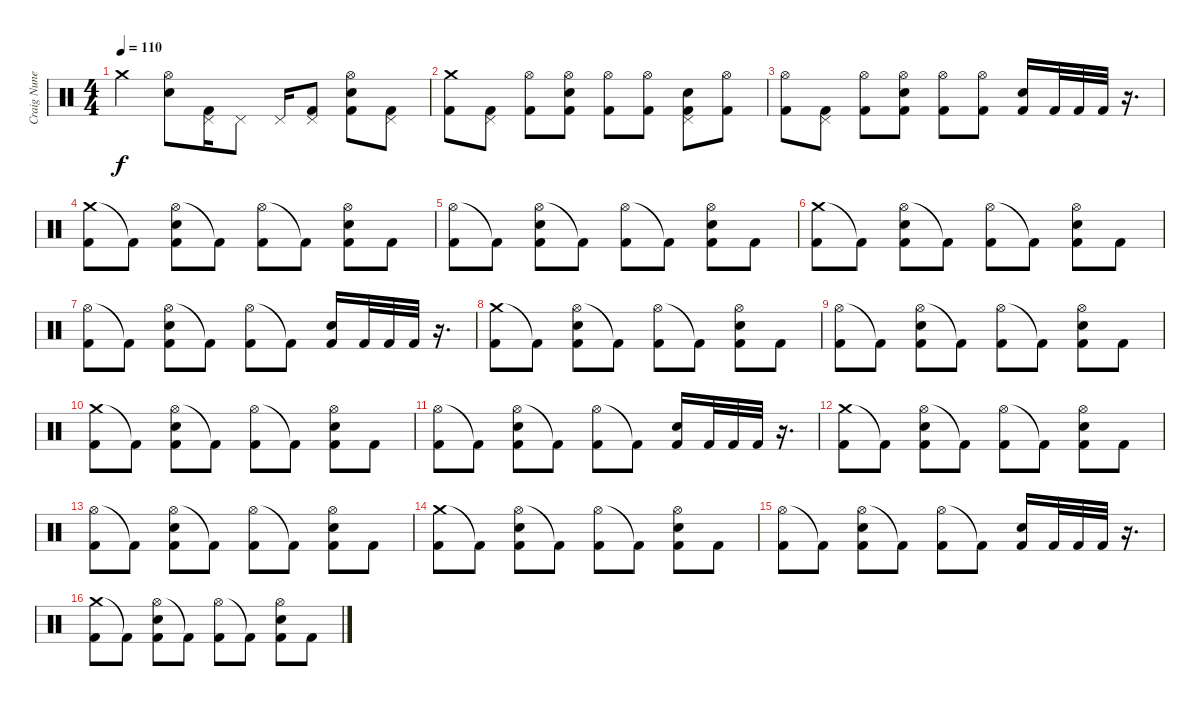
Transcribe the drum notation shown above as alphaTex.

\track ("Craig Nunenmacher" "Craig Nune") {instrument percussion}
\staff {score}
\articulation defaults
\ts (4 4)
\tempo 110
\clef neutral
\ks c "Crash medium (hit)".4{dy f}
("Hi-Hat (open)" "Snare (hit) 2").8 ("Pedal Hi-Hat (hit)" "Kick (hit) 2").16 "Pedal Hi-Hat (hit)".8 "Pedal Hi-Hat (hit)".16 ("Pedal Hi-Hat (hit)" "Kick (hit) 2").8 ("Hi-Hat (open)" "Snare (hit) 2" "Kick (hit) 2").8 ("Pedal Hi-Hat (hit)" "Kick (hit) 2").8 |
("Crash medium (hit)" "Kick (hit) 2").8 ("Pedal Hi-Hat (hit)" "Kick (hit) 2").8 ("Hi-Hat (open)" "Kick (hit) 2").8 ("Hi-Hat (open)" "Snare (hit) 2" "Kick (hit) 2").8 ("Hi-Hat (open)" "Kick (hit) 2").8 ("Hi-Hat (open)" "Kick (hit) 2").8 ("Pedal Hi-Hat (hit)" "Snare (hit) 2" "Kick (hit) 2").8 ("Hi-Hat (open)" "Kick (hit) 2").8 |
("Hi-Hat (open)" "Kick (hit) 2").8 ("Pedal Hi-Hat (hit)" "Kick (hit) 2").8 ("Hi-Hat (open)" "Kick (hit) 2").8 ("Hi-Hat (open)" "Snare (hit) 2" "Kick (hit) 2").8 ("Hi-Hat (open)" "Kick (hit) 2").8 ("Hi-Hat (open)" "Kick (hit) 2").8 ("Snare (hit) 2" "Kick (hit) 2").16 "Kick (hit) 2".32 "Kick (hit) 2".32 "Kick (hit) 2".32 r.16{d} |
("Crash medium (hit)" "Kick (hit) 2").8 "Kick (hit) 2"{t}.8 ("Hi-Hat (open)" "Snare (hit) 2" "Kick (hit) 2").8 "Kick (hit) 2"{t}.8 ("Hi-Hat (open)" "Kick (hit) 2").8 "Kick (hit) 2"{t}.8 ("Hi-Hat (open)" "Snare (hit) 2" "Kick (hit) 2").8 "Kick (hit) 2".8 |
("Hi-Hat (open)" "Kick (hit) 2").8 "Kick (hit) 2"{t}.8 ("Hi-Hat (open)" "Snare (hit) 2" "Kick (hit) 2").8 "Kick (hit) 2"{t}.8 ("Hi-Hat (open)" "Kick (hit) 2").8 "Kick (hit) 2"{t}.8 ("Hi-Hat (open)" "Snare (hit) 2" "Kick (hit) 2").8 "Kick (hit) 2".8 |
("Crash medium (hit)" "Kick (hit) 2").8 "Kick (hit) 2"{t}.8 ("Hi-Hat (open)" "Snare (hit) 2" "Kick (hit) 2").8 "Kick (hit) 2"{t}.8 ("Hi-Hat (open)" "Kick (hit) 2").8 "Kick (hit) 2"{t}.8 ("Hi-Hat (open)" "Snare (hit) 2" "Kick (hit) 2").8 "Kick (hit) 2".8 |
("Hi-Hat (open)" "Kick (hit) 2").8 "Kick (hit) 2"{t}.8 ("Hi-Hat (open)" "Snare (hit) 2" "Kick (hit) 2").8 "Kick (hit) 2"{t}.8 ("Hi-Hat (open)" "Kick (hit) 2").8 "Kick (hit) 2"{t}.8 ("Snare (hit) 2" "Kick (hit) 2").16 "Kick (hit) 2".32 "Kick (hit) 2".32 "Kick (hit) 2".32 r.16{d} |
("Crash medium (hit)" "Kick (hit) 2").8 "Kick (hit) 2"{t}.8 ("Hi-Hat (open)" "Snare (hit) 2" "Kick (hit) 2").8 "Kick (hit) 2"{t}.8 ("Hi-Hat (open)" "Kick (hit) 2").8 "Kick (hit) 2"{t}.8 ("Hi-Hat (open)" "Snare (hit) 2" "Kick (hit) 2").8 "Kick (hit) 2".8 |
("Hi-Hat (open)" "Kick (hit) 2").8 "Kick (hit) 2"{t}.8 ("Hi-Hat (open)" "Snare (hit) 2" "Kick (hit) 2").8 "Kick (hit) 2"{t}.8 ("Hi-Hat (open)" "Kick (hit) 2").8 "Kick (hit) 2"{t}.8 ("Hi-Hat (open)" "Snare (hit) 2" "Kick (hit) 2").8 "Kick (hit) 2".8 |
("Crash medium (hit)" "Kick (hit) 2").8 "Kick (hit) 2"{t}.8 ("Hi-Hat (open)" "Snare (hit) 2" "Kick (hit) 2").8 "Kick (hit) 2"{t}.8 ("Hi-Hat (open)" "Kick (hit) 2").8 "Kick (hit) 2"{t}.8 ("Hi-Hat (open)" "Snare (hit) 2" "Kick (hit) 2").8 "Kick (hit) 2".8 |
("Hi-Hat (open)" "Kick (hit) 2").8 "Kick (hit) 2"{t}.8 ("Hi-Hat (open)" "Snare (hit) 2" "Kick (hit) 2").8 "Kick (hit) 2"{t}.8 ("Hi-Hat (open)" "Kick (hit) 2").8 "Kick (hit) 2"{t}.8 ("Snare (hit) 2" "Kick (hit) 2").16 "Kick (hit) 2".32 "Kick (hit) 2".32 "Kick (hit) 2".32 r.16{d} |
("Crash medium (hit)" "Kick (hit) 2").8 "Kick (hit) 2"{t}.8 ("Hi-Hat (open)" "Snare (hit) 2" "Kick (hit) 2").8 "Kick (hit) 2"{t}.8 ("Hi-Hat (open)" "Kick (hit) 2").8 "Kick (hit) 2"{t}.8 ("Hi-Hat (open)" "Snare (hit) 2" "Kick (hit) 2").8 "Kick (hit) 2".8 |
("Hi-Hat (open)" "Kick (hit) 2").8 "Kick (hit) 2"{t}.8 ("Hi-Hat (open)" "Snare (hit) 2" "Kick (hit) 2").8 "Kick (hit) 2"{t}.8 ("Hi-Hat (open)" "Kick (hit) 2").8 "Kick (hit) 2"{t}.8 ("Hi-Hat (open)" "Snare (hit) 2" "Kick (hit) 2").8 "Kick (hit) 2".8 |
("Crash medium (hit)" "Kick (hit) 2").8 "Kick (hit) 2"{t}.8 ("Hi-Hat (open)" "Snare (hit) 2" "Kick (hit) 2").8 "Kick (hit) 2"{t}.8 ("Hi-Hat (open)" "Kick (hit) 2").8 "Kick (hit) 2"{t}.8 ("Hi-Hat (open)" "Snare (hit) 2" "Kick (hit) 2").8 "Kick (hit) 2".8 |
("Hi-Hat (open)" "Kick (hit) 2").8 "Kick (hit) 2"{t}.8 ("Hi-Hat (open)" "Snare (hit) 2" "Kick (hit) 2").8 "Kick (hit) 2"{t}.8 ("Hi-Hat (open)" "Kick (hit) 2").8 "Kick (hit) 2"{t}.8 ("Snare (hit) 2" "Kick (hit) 2").16 "Kick (hit) 2".32 "Kick (hit) 2".32 "Kick (hit) 2".32 r.16{d} |
("Crash medium (hit)" "Kick (hit) 2").8 "Kick (hit) 2"{t}.8 ("Hi-Hat (open)" "Snare (hit) 2" "Kick (hit) 2").8 "Kick (hit) 2"{t}.8 ("Hi-Hat (open)" "Kick (hit) 2").8 "Kick (hit) 2"{t}.8 ("Hi-Hat (open)" "Snare (hit) 2" "Kick (hit) 2").8 "Kick (hit) 2".8
